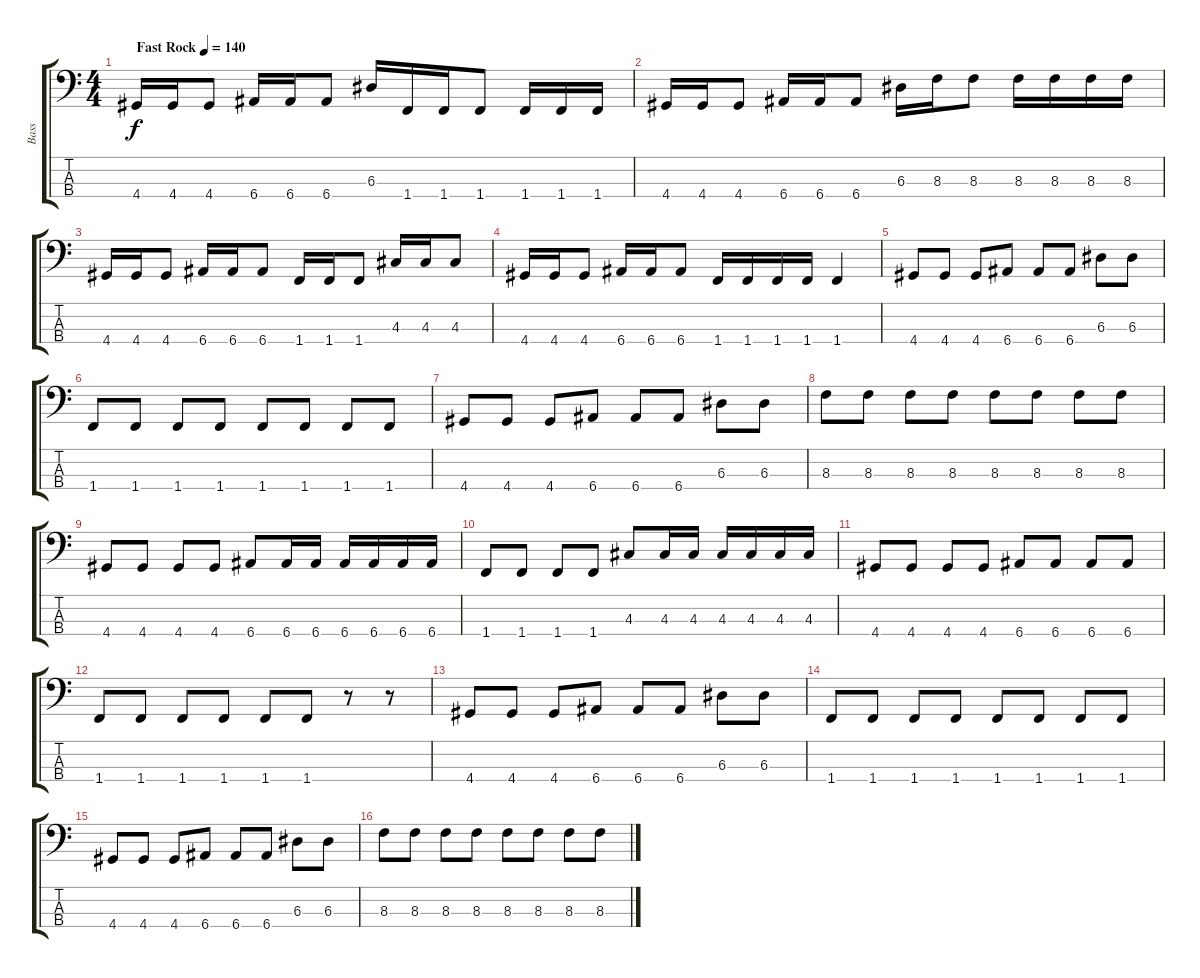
\track ("Bass" "Bass") {instrument electricbasspick}
\staff {score tabs}
\tuning (G2 D2 A1 E1) {hide}
\ts (4 4)
\tempo (140 "Fast Rock")
\clef f4
\ks c
4.4.16{dy f instrument electricbasspick} 4.4.16 4.4.8 6.4.16 6.4.16 6.4.8 6.3.16 1.4.16 1.4.16 1.4.8 1.4.16 1.4.16 1.4.16 |
4.4.16 4.4.16 4.4.8 6.4.16 6.4.16 6.4.8 6.3.16 8.3.16 8.3.8 8.3.16 8.3.16 8.3.16 8.3.16 |
4.4.16 4.4.16 4.4.8 6.4.16 6.4.16 6.4.8 1.4.16 1.4.16 1.4.8 4.3.16 4.3.16 4.3.8 |
4.4.16 4.4.16 4.4.8 6.4.16 6.4.16 6.4.8 1.4.16 1.4.16 1.4.16 1.4.16 1.4.4 |
4.4.8 4.4.8 4.4.8 6.4.8 6.4.8 6.4.8 6.3.8 6.3.8 |
1.4.8 1.4.8 1.4.8 1.4.8 1.4.8 1.4.8 1.4.8 1.4.8 |
4.4.8 4.4.8 4.4.8 6.4.8 6.4.8 6.4.8 6.3.8 6.3.8 |
8.3.8 8.3.8 8.3.8 8.3.8 8.3.8 8.3.8 8.3.8 8.3.8 |
4.4.8 4.4.8 4.4.8 4.4.8 6.4.8 6.4.16 6.4.16 6.4.16 6.4.16 6.4.16 6.4.16 |
1.4.8 1.4.8 1.4.8 1.4.8 4.3.8 4.3.16 4.3.16 4.3.16 4.3.16 4.3.16 4.3.16 |
4.4.8 4.4.8 4.4.8 4.4.8 6.4.8 6.4.8 6.4.8 6.4.8 |
1.4.8 1.4.8 1.4.8 1.4.8 1.4.8 1.4.8 r.8 r.8 |
4.4.8 4.4.8 4.4.8 6.4.8 6.4.8 6.4.8 6.3.8 6.3.8 |
1.4.8 1.4.8 1.4.8 1.4.8 1.4.8 1.4.8 1.4.8 1.4.8 |
4.4.8 4.4.8 4.4.8 6.4.8 6.4.8 6.4.8 6.3.8 6.3.8 |
8.3.8 8.3.8 8.3.8 8.3.8 8.3.8 8.3.8 8.3.8 8.3.8
